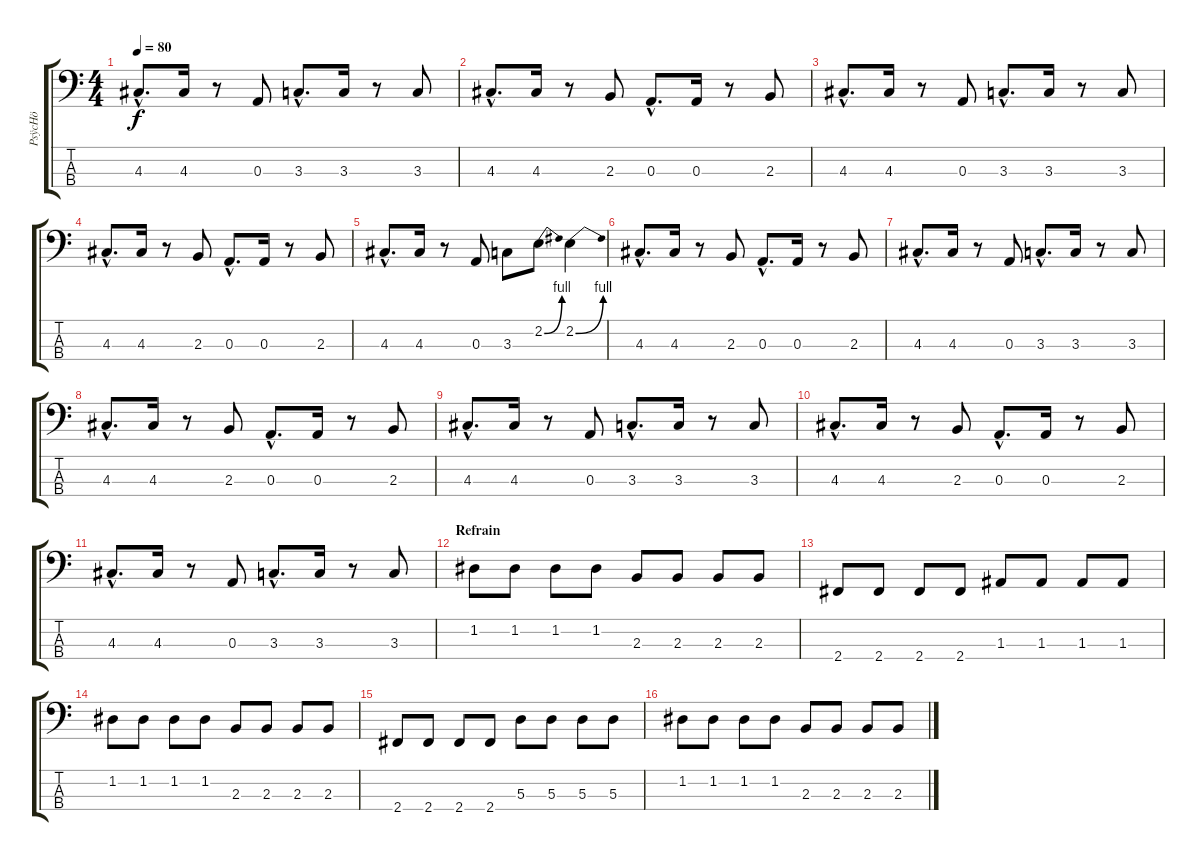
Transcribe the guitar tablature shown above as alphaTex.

\track ("PsÿcHö" "PsÿcHö") {instrument slapbass1}
\staff {score tabs}
\tuning (G2 D2 A1 E1) {hide}
\ts (4 4)
\tempo 80
\clef f4
\ks c
4.3{hac}.8{d dy f} 4.3.16 r.8 0.3.8 3.3{hac}.8{d} 3.3.16 r.8 3.3.8 |
4.3{hac}.8{d} 4.3.16 r.8 2.3.8 0.3{hac}.8{d} 0.3.16 r.8 2.3.8 |
4.3{hac}.8{d} 4.3.16 r.8 0.3.8 3.3{hac}.8{d} 3.3.16 r.8 3.3.8 |
4.3{hac}.8{d} 4.3.16 r.8 2.3.8 0.3{hac}.8{d} 0.3.16 r.8 2.3.8 |
4.3{hac}.8{d} 4.3.16 r.8 0.3.8 3.3.8 2.2{be (bend 0 0 60 4)}.8 2.2{be (bend 0 0 60 4)}.4 |
4.3{hac}.8{d} 4.3.16 r.8 2.3.8 0.3{hac}.8{d} 0.3.16 r.8 2.3.8 |
4.3{hac}.8{d} 4.3.16 r.8 0.3.8 3.3{hac}.8{d} 3.3.16 r.8 3.3.8 |
4.3{hac}.8{d} 4.3.16 r.8 2.3.8 0.3{hac}.8{d} 0.3.16 r.8 2.3.8 |
4.3{hac}.8{d} 4.3.16 r.8 0.3.8 3.3{hac}.8{d} 3.3.16 r.8 3.3.8 |
4.3{hac}.8{d} 4.3.16 r.8 2.3.8 0.3{hac}.8{d} 0.3.16 r.8 2.3.8 |
4.3{hac}.8{d} 4.3.16 r.8 0.3.8 3.3{hac}.8{d} 3.3.16 r.8 3.3.8 |
\section ("" "Refrain")
1.2.8 1.2.8 1.2.8 1.2.8 2.3.8 2.3.8 2.3.8 2.3.8 |
2.4.8 2.4.8 2.4.8 2.4.8 1.3.8 1.3.8 1.3.8 1.3.8 |
1.2.8 1.2.8 1.2.8 1.2.8 2.3.8 2.3.8 2.3.8 2.3.8 |
2.4.8 2.4.8 2.4.8 2.4.8 5.3.8 5.3.8 5.3.8 5.3.8 |
1.2.8 1.2.8 1.2.8 1.2.8 2.3.8 2.3.8 2.3.8 2.3.8
